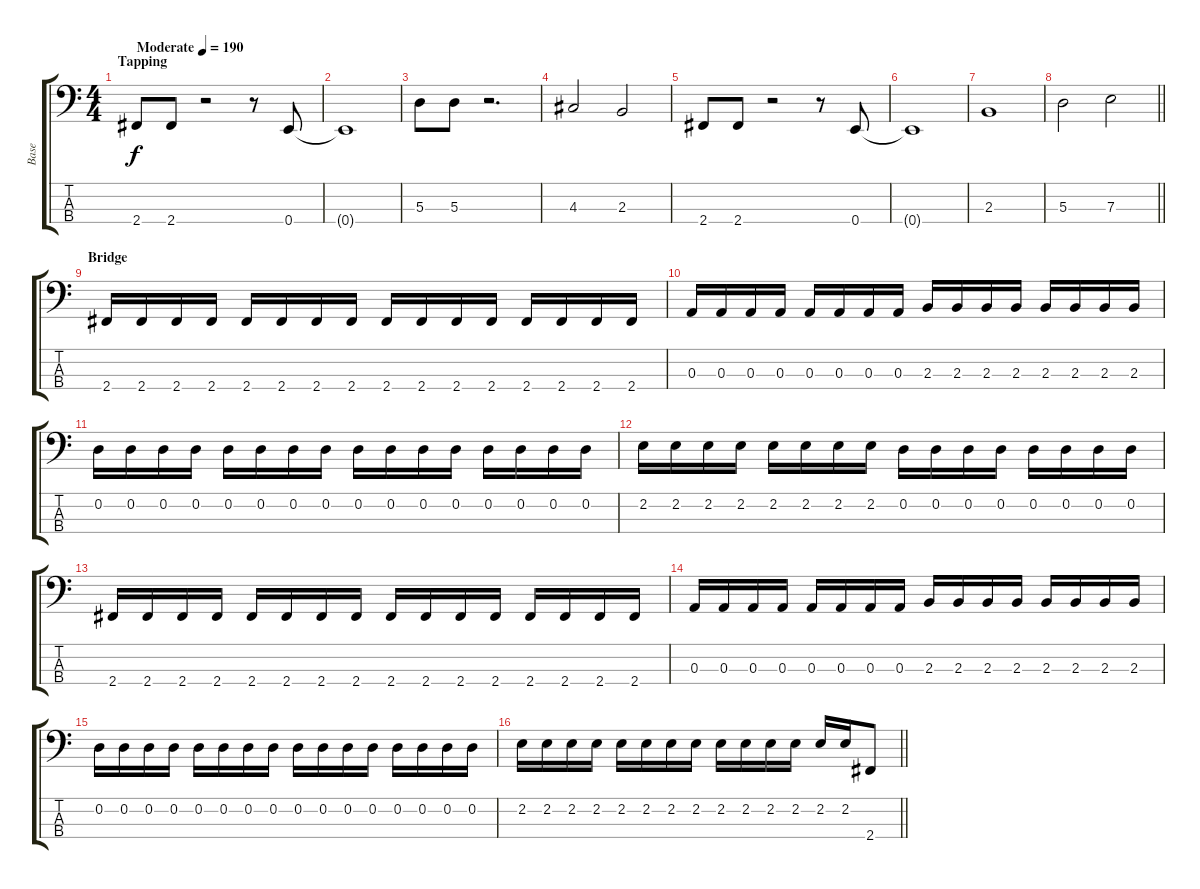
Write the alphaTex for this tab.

\track ("Base" "Base") {instrument electricbassfinger}
\staff {score tabs}
\tuning (G2 D2 A1 E1) {hide}
\ts (4 4)
\section ("" "Tapping")
\tempo (190 "Moderate")
\clef f4
\ks c
2.4.8{dy f instrument electricbassfinger} 2.4.8 r.2 r.8 0.4.8 |
0.4{t}.1 |
5.3.8 5.3.8 r.2{d} |
4.3.2 2.3.2 |
2.4.8 2.4.8 r.2 r.8 0.4.8 |
0.4{t}.1 |
2.3.1 |
\barLineRight lightlight
5.3.2 7.3.2 |
\section ("" "Bridge")
2.4.16 2.4.16 2.4.16 2.4.16 2.4.16 2.4.16 2.4.16 2.4.16 2.4.16 2.4.16 2.4.16 2.4.16 2.4.16 2.4.16 2.4.16 2.4.16 |
0.3.16 0.3.16 0.3.16 0.3.16 0.3.16 0.3.16 0.3.16 0.3.16 2.3.16 2.3.16 2.3.16 2.3.16 2.3.16 2.3.16 2.3.16 2.3.16 |
0.2.16 0.2.16 0.2.16 0.2.16 0.2.16 0.2.16 0.2.16 0.2.16 0.2.16 0.2.16 0.2.16 0.2.16 0.2.16 0.2.16 0.2.16 0.2.16 |
2.2.16 2.2.16 2.2.16 2.2.16 2.2.16 2.2.16 2.2.16 2.2.16 0.2.16 0.2.16 0.2.16 0.2.16 0.2.16 0.2.16 0.2.16 0.2.16 |
2.4.16 2.4.16 2.4.16 2.4.16 2.4.16 2.4.16 2.4.16 2.4.16 2.4.16 2.4.16 2.4.16 2.4.16 2.4.16 2.4.16 2.4.16 2.4.16 |
0.3.16 0.3.16 0.3.16 0.3.16 0.3.16 0.3.16 0.3.16 0.3.16 2.3.16 2.3.16 2.3.16 2.3.16 2.3.16 2.3.16 2.3.16 2.3.16 |
0.2.16 0.2.16 0.2.16 0.2.16 0.2.16 0.2.16 0.2.16 0.2.16 0.2.16 0.2.16 0.2.16 0.2.16 0.2.16 0.2.16 0.2.16 0.2.16 |
\barLineRight lightlight
2.2.16 2.2.16 2.2.16 2.2.16 2.2.16 2.2.16 2.2.16 2.2.16 2.2.16 2.2.16 2.2.16 2.2.16 2.2.16 2.2.16 2.4.8
